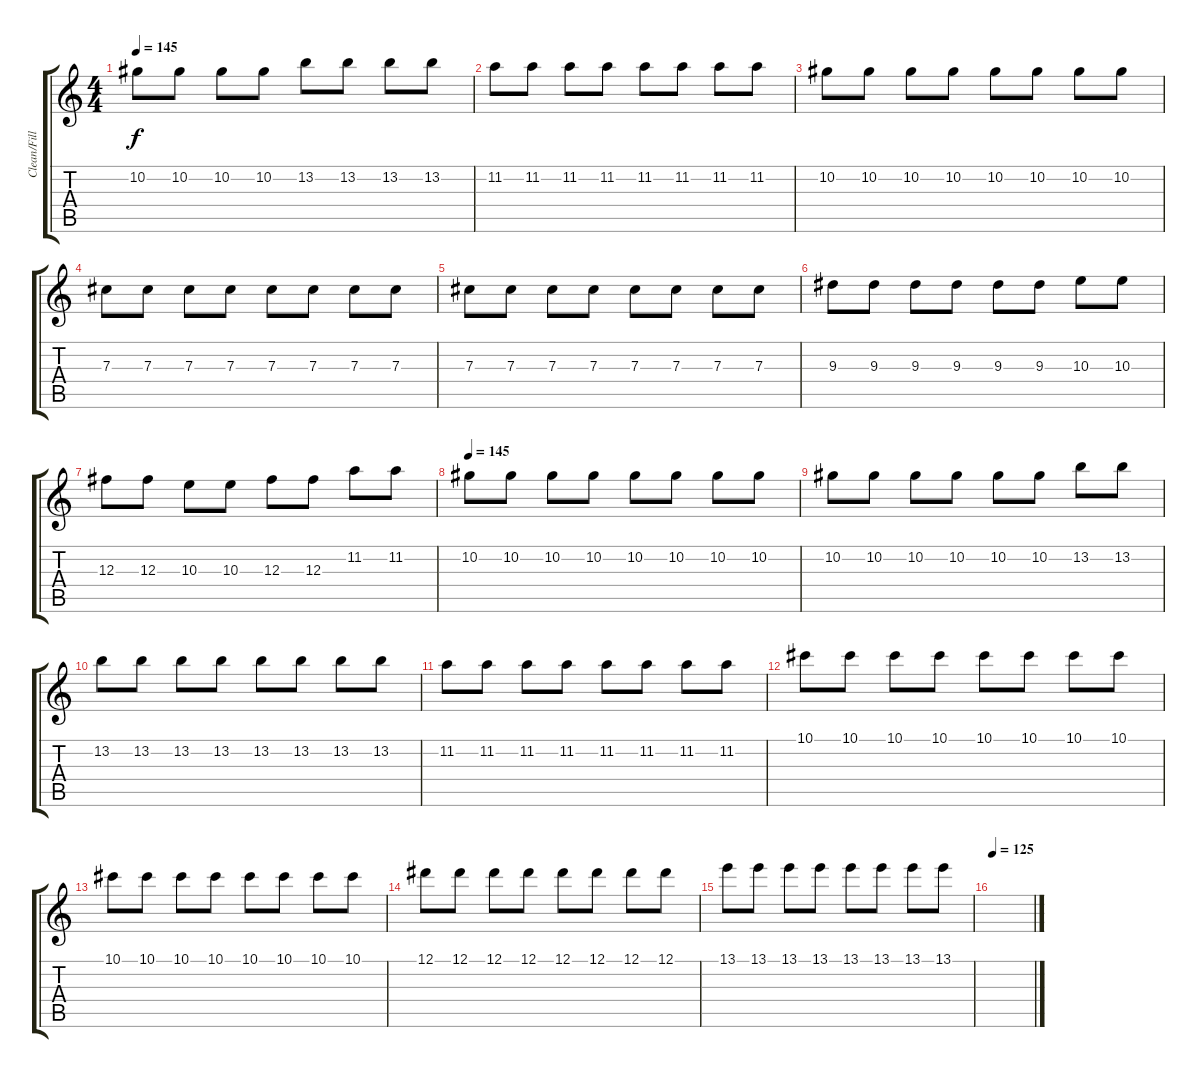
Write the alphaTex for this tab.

\track ("Clean/Fill" "Clean/Fill") {instrument acousticguitarnylon}
\staff {score tabs}
\tuning (Eb4 Bb3 Gb3 Db3 Ab2 Db2) {hide}
\ts (4 4)
\tempo 145
\clef g2
\ks c
10.2.8{dy f} 10.2.8 10.2.8 10.2.8 13.2.8 13.2.8 13.2.8 13.2.8 |
11.2.8 11.2.8 11.2.8 11.2.8 11.2.8 11.2.8 11.2.8 11.2.8 |
10.2.8 10.2.8 10.2.8 10.2.8 10.2.8 10.2.8 10.2.8 10.2.8 |
7.3.8 7.3.8 7.3.8 7.3.8 7.3.8 7.3.8 7.3.8 7.3.8 |
7.3.8 7.3.8 7.3.8 7.3.8 7.3.8 7.3.8 7.3.8 7.3.8 |
9.3.8 9.3.8 9.3.8 9.3.8 9.3.8 9.3.8 10.3.8 10.3.8 |
12.3.8 12.3.8 10.3.8 10.3.8 12.3.8 12.3.8 11.2.8 11.2.8 |
\tempo 145
10.2.8 10.2.8 10.2.8 10.2.8 10.2.8 10.2.8 10.2.8 10.2.8 |
10.2.8 10.2.8 10.2.8 10.2.8 10.2.8 10.2.8 13.2.8 13.2.8 |
13.2.8 13.2.8 13.2.8 13.2.8 13.2.8 13.2.8 13.2.8 13.2.8 |
11.2.8 11.2.8 11.2.8 11.2.8 11.2.8 11.2.8 11.2.8 11.2.8 |
10.1.8 10.1.8 10.1.8 10.1.8 10.1.8 10.1.8 10.1.8 10.1.8 |
10.1.8 10.1.8 10.1.8 10.1.8 10.1.8 10.1.8 10.1.8 10.1.8 |
12.1.8 12.1.8 12.1.8 12.1.8 12.1.8 12.1.8 12.1.8 12.1.8 |
13.1.8 13.1.8 13.1.8 13.1.8 13.1.8 13.1.8 13.1.8 13.1.8 |
\tempo 125
